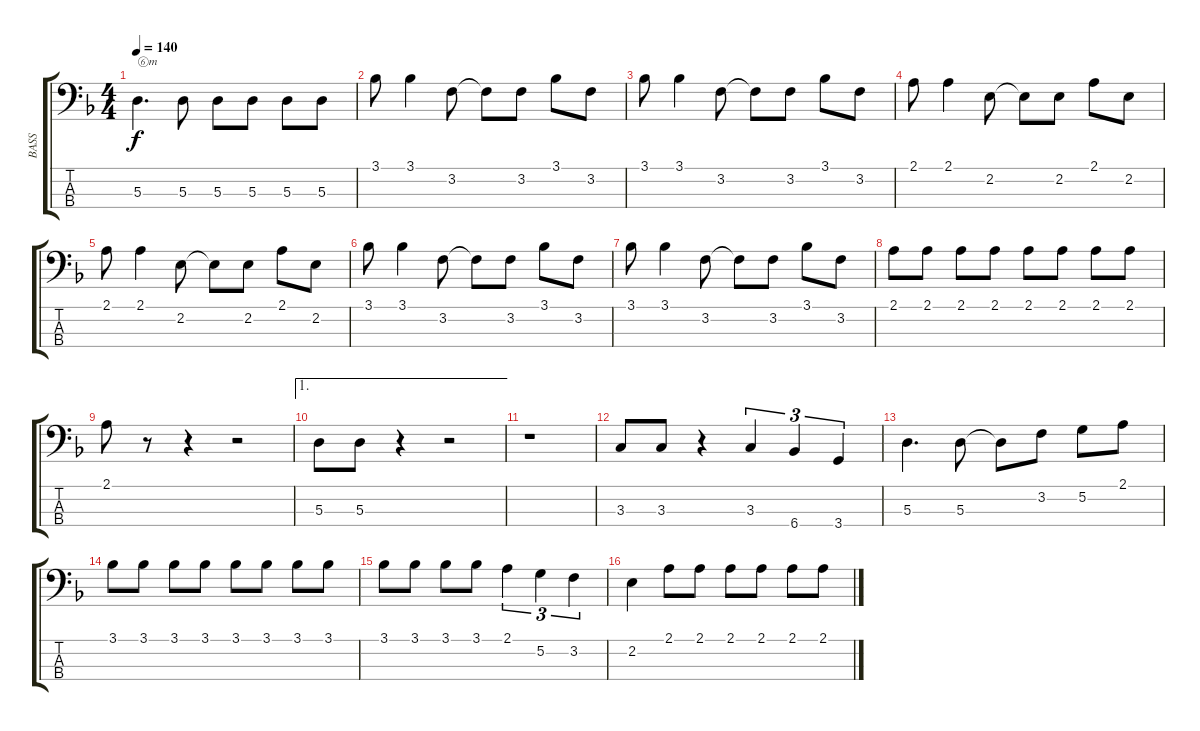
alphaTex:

\track ("BASS" "BASS") {instrument slapbass1}
\staff {score tabs}
\tuning (G2 D2 A1 E1) {hide}
\ts (4 4)
\tempo 140
\clef f4
\ks f
5.3.4{d txt "⑥m" dy f} 5.3.8 5.3.8 5.3.8 5.3.8 5.3.8 |
3.1.8 3.1.4 3.2.8 3.2{t}.8 3.2.8 3.1.8 3.2.8 |
3.1.8 3.1.4 3.2.8 3.2{t}.8 3.2.8 3.1.8 3.2.8 |
2.1.8 2.1.4 2.2.8 2.2{t}.8 2.2.8 2.1.8 2.2.8 |
2.1.8 2.1.4 2.2.8 2.2{t}.8 2.2.8 2.1.8 2.2.8 |
3.1.8 3.1.4 3.2.8 3.2{t}.8 3.2.8 3.1.8 3.2.8 |
3.1.8 3.1.4 3.2.8 3.2{t}.8 3.2.8 3.1.8 3.2.8 |
2.1.8 2.1.8 2.1.8 2.1.8 2.1.8 2.1.8 2.1.8 2.1.8 |
2.1.8 r.8 r.4 r.2 |
\ae 1
5.3.8 5.3.8 r.4 r.2 |
r.1 |
3.3.8 3.3.8 r.4 3.3.4{tu (3 2)} 6.4.4{tu (3 2)} 3.4.4{tu (3 2)} |
5.3.4{d} 5.3.8 5.3{t}.8 3.2.8 5.2.8 2.1.8 |
3.1.8 3.1.8 3.1.8 3.1.8 3.1.8 3.1.8 3.1.8 3.1.8 |
3.1.8 3.1.8 3.1.8 3.1.8 2.1.4{tu (3 2)} 5.2.4{tu (3 2)} 3.2.4{tu (3 2)} |
2.2.4 2.1.8 2.1.8 2.1.8 2.1.8 2.1.8 2.1.8
